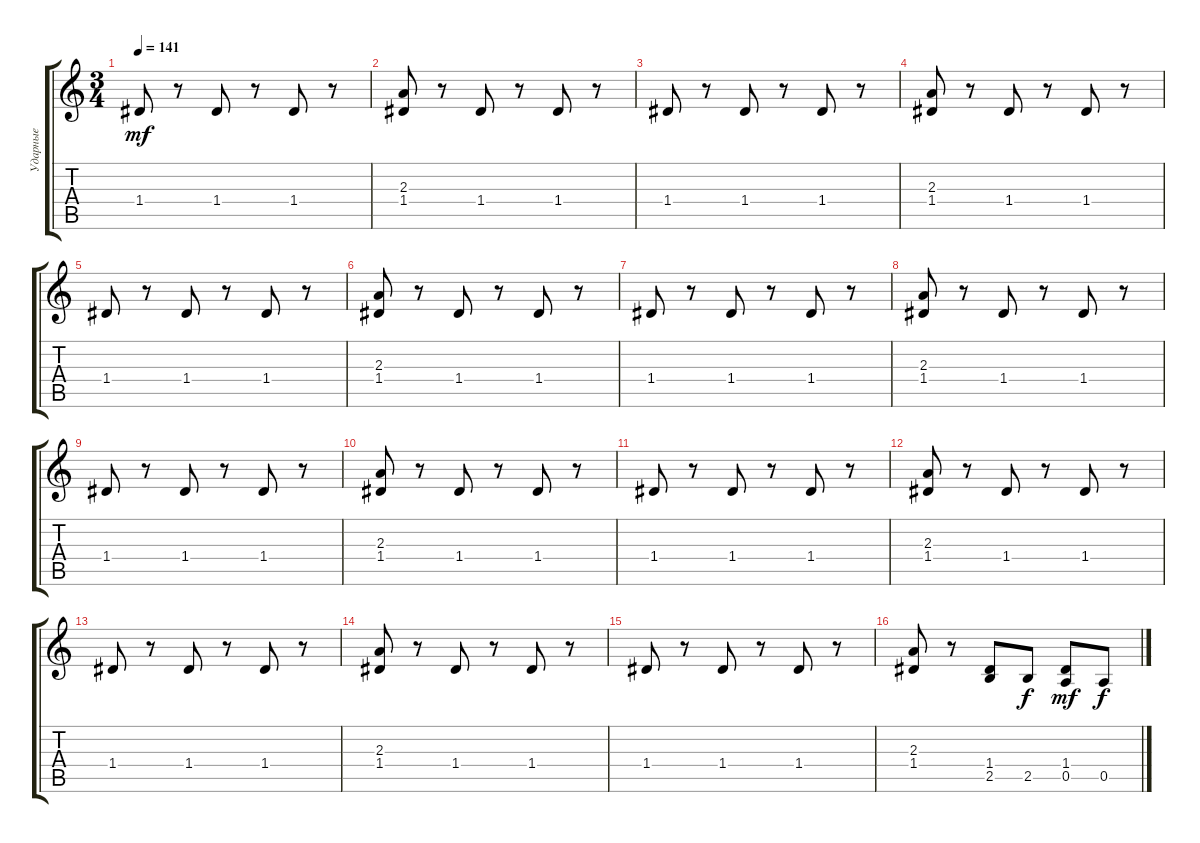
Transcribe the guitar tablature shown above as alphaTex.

\track ("Ударные" "Ударные") {instrument acousticguitarnylon}
\staff {score tabs}
\tuning (E4 B3 G3 D3 A2 E2) {hide}
\ts (3 4)
\tempo 141
\clef g2
\ks c
1.4.8{dy mf} r.8 1.4.8 r.8 1.4.8 r.8 |
(2.3 1.4).8 r.8 1.4.8 r.8 1.4.8 r.8 |
1.4.8 r.8 1.4.8 r.8 1.4.8 r.8 |
(2.3 1.4).8 r.8 1.4.8 r.8 1.4.8 r.8 |
1.4.8 r.8 1.4.8 r.8 1.4.8 r.8 |
(2.3 1.4).8 r.8 1.4.8 r.8 1.4.8 r.8 |
1.4.8 r.8 1.4.8 r.8 1.4.8 r.8 |
(2.3 1.4).8 r.8 1.4.8 r.8 1.4.8 r.8 |
1.4.8 r.8 1.4.8 r.8 1.4.8 r.8 |
(2.3 1.4).8 r.8 1.4.8 r.8 1.4.8 r.8 |
1.4.8 r.8 1.4.8 r.8 1.4.8 r.8 |
(2.3 1.4).8 r.8 1.4.8 r.8 1.4.8 r.8 |
1.4.8 r.8 1.4.8 r.8 1.4.8 r.8 |
(2.3 1.4).8 r.8 1.4.8 r.8 1.4.8 r.8 |
1.4.8 r.8 1.4.8 r.8 1.4.8 r.8 |
(2.3 1.4).8 r.8 (1.4 2.5).8 2.5.8{dy f} (1.4 0.5).8{dy mf} 0.5.8{dy f}
